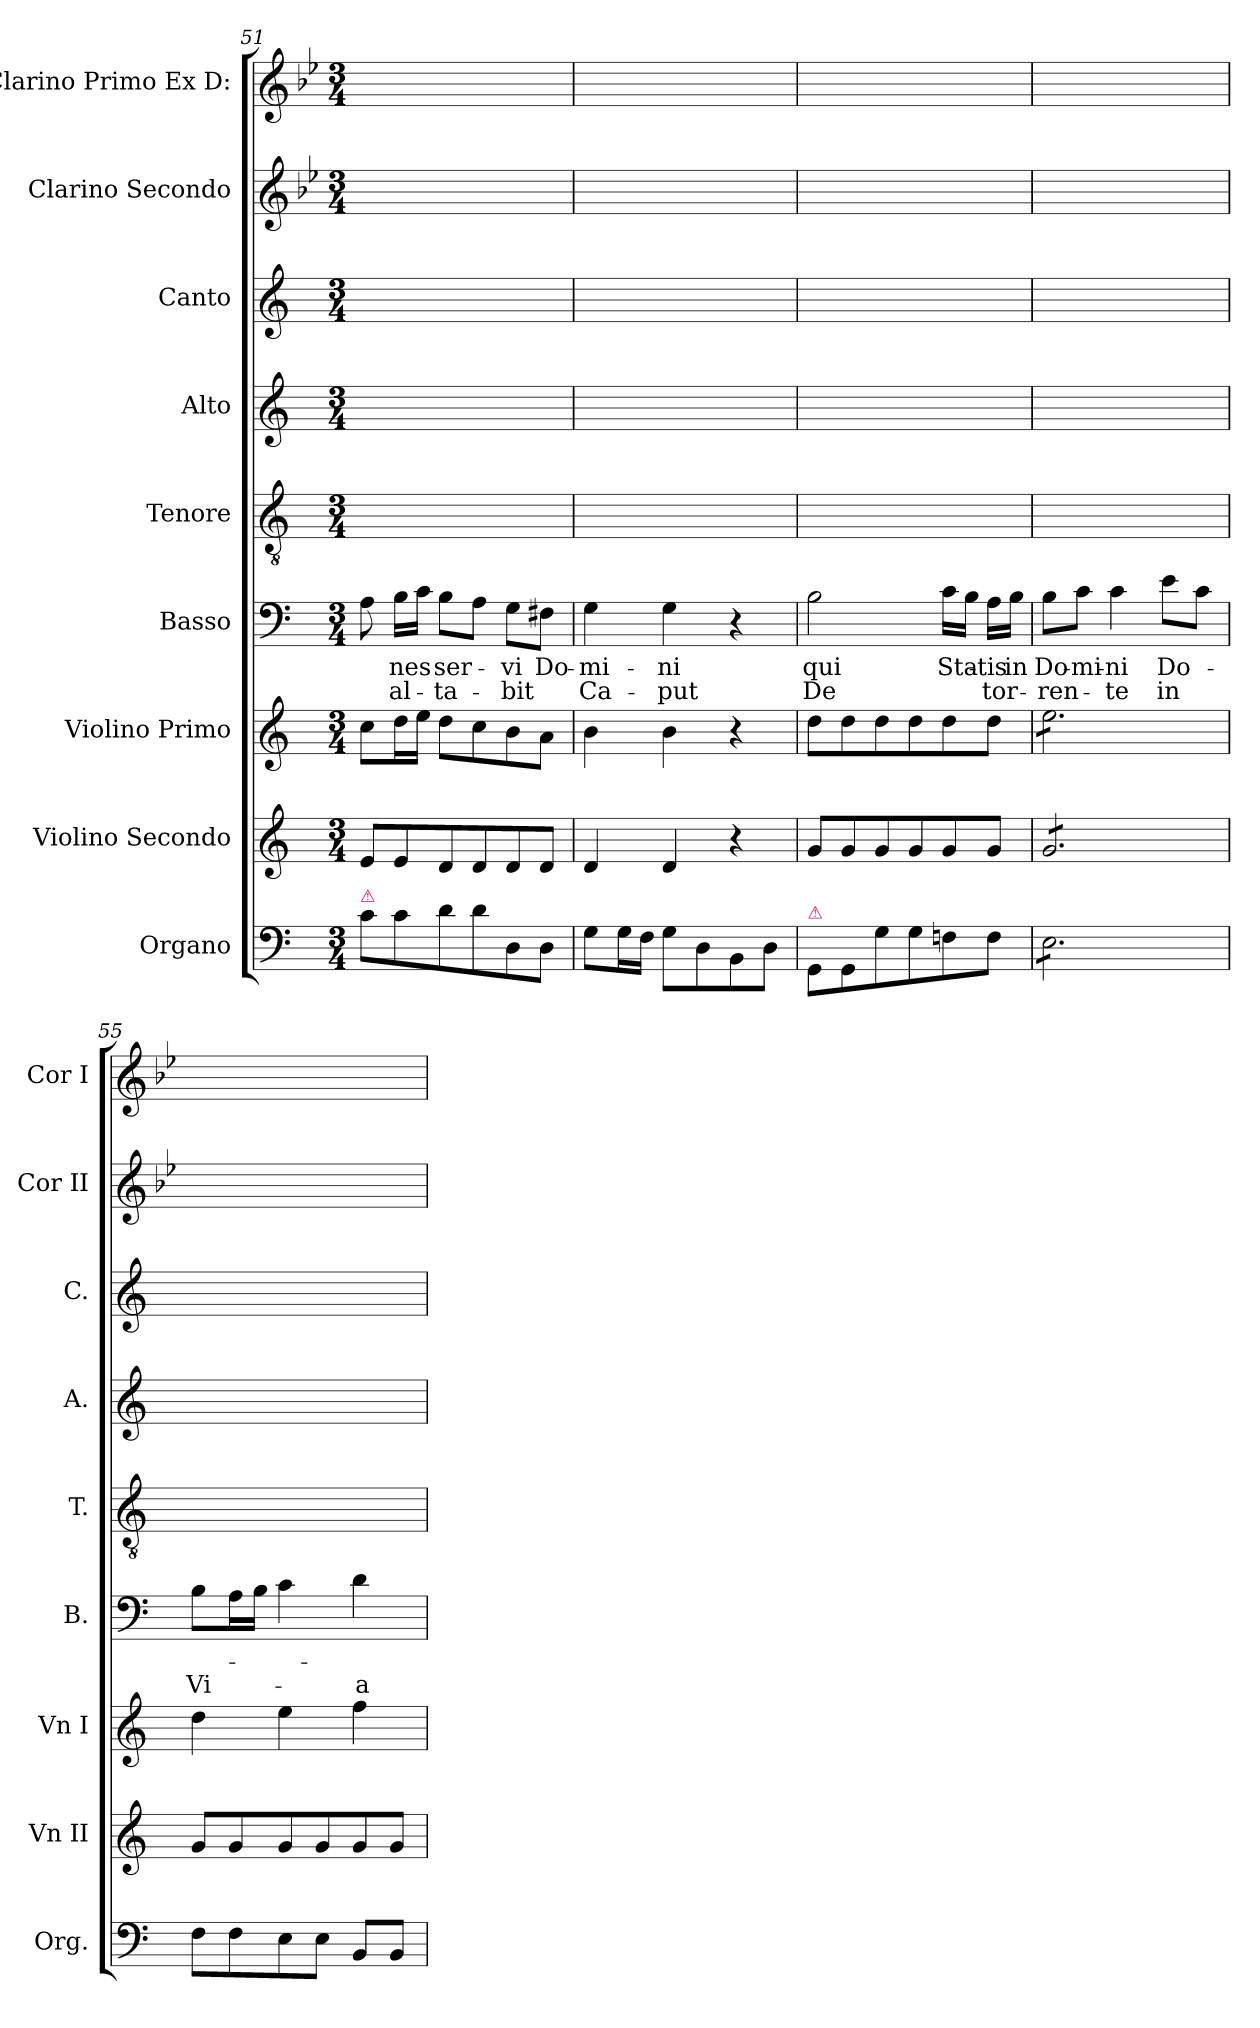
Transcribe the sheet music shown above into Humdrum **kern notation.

**kern	**kern	**kern	**kern	**text	**text	**kern	**kern	**kern	**kern	**kern
*part9	*part8	*part7	*part6	*part6	*part6	*part5	*part4	*part3	*part2	*part1
*staff9	*staff8	*staff7	*staff6	*staff6	*staff6	*staff5	*staff4	*staff3	*staff2	*staff1
*I"Organo	*I"Violino Secondo	*I"Violino Primo	*I"Basso	*	*	*I"Tenore	*I"Alto	*I"Canto	*I"Clarino Secondo	*I"Clarino Primo Ex D:
*I'Org.	*I'Vn II	*I'Vn I	*I'B.	*	*	*I'T.	*I'A.	*I'C.	*I'Cor II	*I'Cor I
*clefF4	*clefG2	*clefG2	*clefF4	*	*	*clefGv2	*clefG2	*clefG2	*clefG2	*clefG2
*	*	*	*	*	*	*	*	*	*ITrd-1c-2	*ITrd-1c-2
*k[]	*k[]	*k[]	*k[]	*	*	*k[]	*k[]	*k[]	*k[]	*k[]
*C:	*C:	*C:	*C:	*	*	*C:	*C:	*C:	*C:	*C:
*M3/4	*M3/4	*M3/4	*M3/4	*	*	*M3/4	*M3/4	*M3/4	*M3/4	*M3/4
=51	=51	=51	=51	=51	=51	=51	=51	=51	=51	=51
!LO:TX:a:color=crimson:t=⚠	!	!	!	!	!	!	!	!	!	!
8c\L	8e/L	8cc\L	8A\	.	.	2.ryy	2.ryy	2.ryy	2.ryy	2.ryy
8c\	8e/	16dd\L	16B\LL	-nes	-al-	.	.	.	.	.
.	.	16ee\JJ	16c\JJ	.	.	.	.	.	.	.
8d\	8d/	8dd\L	8B\L	ser-	-ta-	.	.	.	.	.
8d\	8d/	8cc\	8A\J	.	.	.	.	.	.	.
8D/	8d/	8b\	8G\L	-vi	-bit	.	.	.	.	.
8D/J	8d/J	8a\J	8F#X\J	Do-	.	.	.	.	.	.
=52	=52	=52	=52	=52	=52	=52	=52	=52	=52	=52
8G\L	4d/	4b\	4G\	-mi-	Ca-	2.ryy	2.ryy	2.ryy	2.ryy	2.ryy
16G\L	.	.	.	.	.	.	.	.	.	.
16F\JJ	.	.	.	.	.	.	.	.	.	.
8G\L	4d/	4b\	4G\	-ni	-put	.	.	.	.	.
8D\	.	.	.	.	.	.	.	.	.	.
8BB\	4r	4r	4r	.	.	.	.	.	.	.
8D\J	.	.	.	.	.	.	.	.	.	.
=53	=53	=53	=53	=53	=53	=53	=53	=53	=53	=53
!LO:TX:a:color=crimson:t=⚠	!	!	!	!	!	!	!	!	!	!
8GG/L	8g/L	8dd\L	2B\	qui	De	2.ryy	2.ryy	2.ryy	2.ryy	2.ryy
8GG/	8g/	8dd\	.	.	.	.	.	.	.	.
8G\	8g/	8dd\	.	.	.	.	.	.	.	.
8G\	8g/	8dd\	.	.	.	.	.	.	.	.
8Fn\	8g/	8dd\	16c\LL	Sta-	.	.	.	.	.	.
.	.	.	16B\JJ	.	.	.	.	.	.	.
8F\J	8g/J	8dd\J	16A\LL	-tis	tor-	.	.	.	.	.
.	.	.	16B\JJ	in	.	.	.	.	.	.
=54	=54	=54	=54	=54	=54	=54	=54	=54	=54	=54
*tremolo	*	*	*	*	*	*	*	*	*	*
*	*tremolo	*	*	*	*	*	*	*	*	*
*	*	*tremolo	*	*	*	*	*	*	*	*
8E\L	8g/L	8ee\L	8B\L	Do-	-ren-	2.ryy	2.ryy	2.ryy	2.ryy	2.ryy
8E\	8g/	8ee\	8c\J	-mi-	.	.	.	.	.	.
8E\	8g/	8ee\	4c\	-ni	-te	.	.	.	.	.
8E\	8g/	8ee\	.	.	.	.	.	.	.	.
8E\	8g/	8ee\	8e\L	Do-	in	.	.	.	.	.
8E\J	8g/J	8ee\J	8c\J	.	.	.	.	.	.	.
*	*	*Xtremolo	*	*	*	*	*	*	*	*
*	*Xtremolo	*	*	*	*	*	*	*	*	*
*Xtremolo	*	*	*	*	*	*	*	*	*	*
=55	=55	=55	=55	=55	=55	=55	=55	=55	=55	=55
8F\L	8g/L	4dd\	8B\L	.	Vi-	2.ryy	2.ryy	2.ryy	2.ryy	2.ryy
8F\	8g/	.	16A\L	.	.	.	.	.	.	.
.	.	.	16B\JJ	.	.	.	.	.	.	.
8E\	8g/	4ee\	4c\	.	.	.	.	.	.	.
8E\J	8g/	.	.	.	.	.	.	.	.	.
8BB/L	8g/	4ff\	4d\	.	-a	.	.	.	.	.
8BB/J	8g/J	.	.	.	.	.	.	.	.	.
=	=	=	=	=	=	=	=	=	=	=
*-	*-	*-	*-	*-	*-	*-	*-	*-	*-	*-
